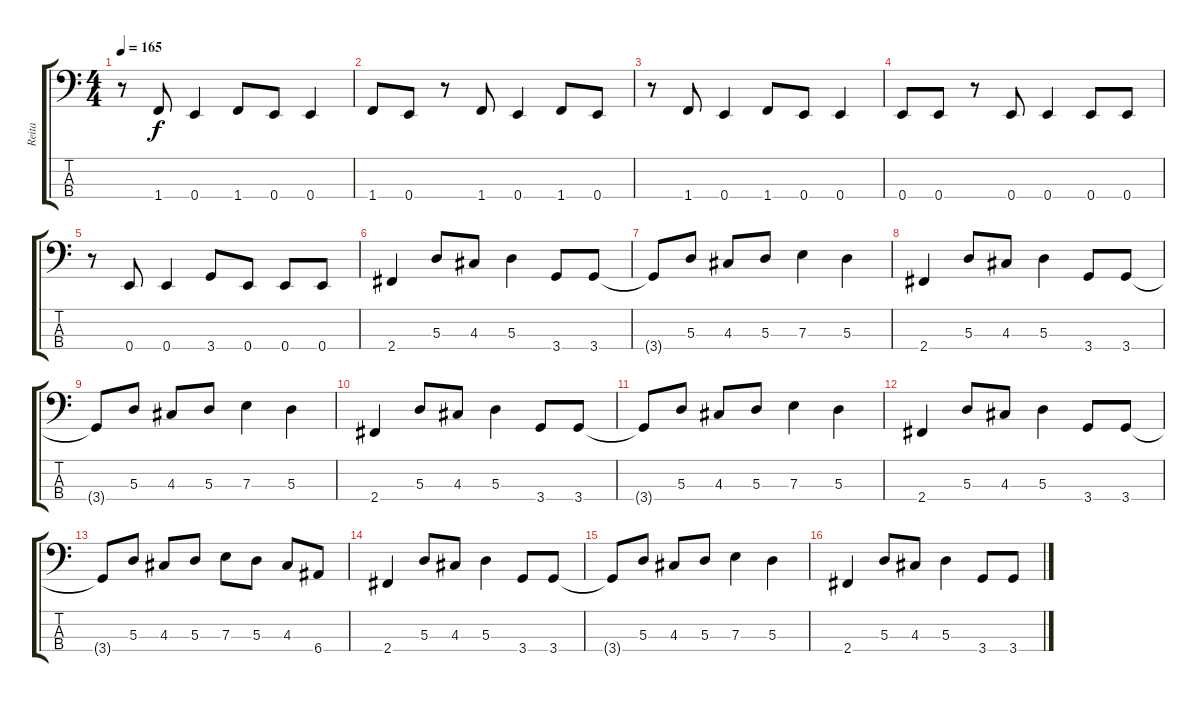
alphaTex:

\track ("Reita" "Reita") {instrument electricbasspick}
\staff {score tabs}
\tuning (G2 D2 A1 E1) {hide}
\ts (4 4)
\tempo 165
\clef f4
\ks c
r.8{dy f} 1.4.8 0.4.4 1.4.8 0.4.8 0.4.4 |
1.4.8 0.4.8 r.8 1.4.8 0.4.4 1.4.8 0.4.8 |
r.8 1.4.8 0.4.4 1.4.8 0.4.8 0.4.4 |
0.4.8 0.4.8 r.8 0.4.8 0.4.4 0.4.8 0.4.8 |
r.8 0.4.8 0.4.4 3.4.8 0.4.8 0.4.8 0.4.8 |
2.4.4 5.3.8 4.3.8 5.3.4 3.4.8 3.4.8 |
3.4{t}.8 5.3.8 4.3.8 5.3.8 7.3.4 5.3.4 |
2.4.4 5.3.8 4.3.8 5.3.4 3.4.8 3.4.8 |
3.4{t}.8 5.3.8 4.3.8 5.3.8 7.3.4 5.3.4 |
2.4.4 5.3.8 4.3.8 5.3.4 3.4.8 3.4.8 |
3.4{t}.8 5.3.8 4.3.8 5.3.8 7.3.4 5.3.4 |
2.4.4 5.3.8 4.3.8 5.3.4 3.4.8 3.4.8 |
3.4{t}.8 5.3.8 4.3.8 5.3.8 7.3.8 5.3.8 4.3.8 6.4.8 |
2.4.4 5.3.8 4.3.8 5.3.4 3.4.8 3.4.8 |
3.4{t}.8 5.3.8 4.3.8 5.3.8 7.3.4 5.3.4 |
2.4.4 5.3.8 4.3.8 5.3.4 3.4.8 3.4.8
